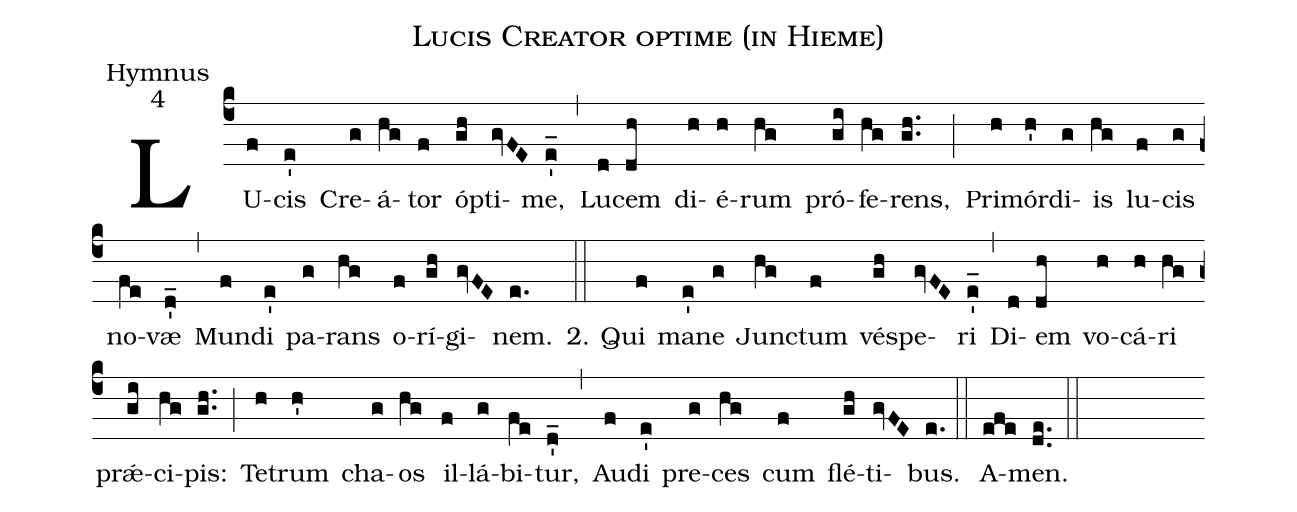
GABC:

name:Lucis Creator optime (in Hieme);
office-part:Hymnus;
mode:4;
%%
(c4)LU(f)cis(e') Cre(g)á(hg)tor(f) óp(gh)ti(gvFE)me,(e'_) (,)Lu(d)cem(dh) di(h)é(h)rum(hg) pró(gi)fe(hg)rens,(gh..) (;)Pri(h)mór(h')di(g)is(hg) lu(f)cis(g) no(fe)væ(d'_) (,)Mun(f)di(e') pa(g)rans(hg) o(f)rí(gh)gi(gvFE)nem.(e.) (::)
2. Qui(f) ma(e')ne(g) Junc(hg)tum(f) vés(gh)pe(gvFE)ri(e'_) (,)
Di(d)em(dh) vo(h)cá(h)ri(hg) prǽ(gi)ci(hg)pis:(gh..) (;)
Te(h)trum(h') cha(g)os(hg) il(f)lá(g)bi(fe)tur,(d'_) (,)
Au(f)di(e') pre(g)ces(hg) cum(f) flé(gh)ti(gvFE)bus.(e.) (::)

A(efe)men.(de..) (::)
